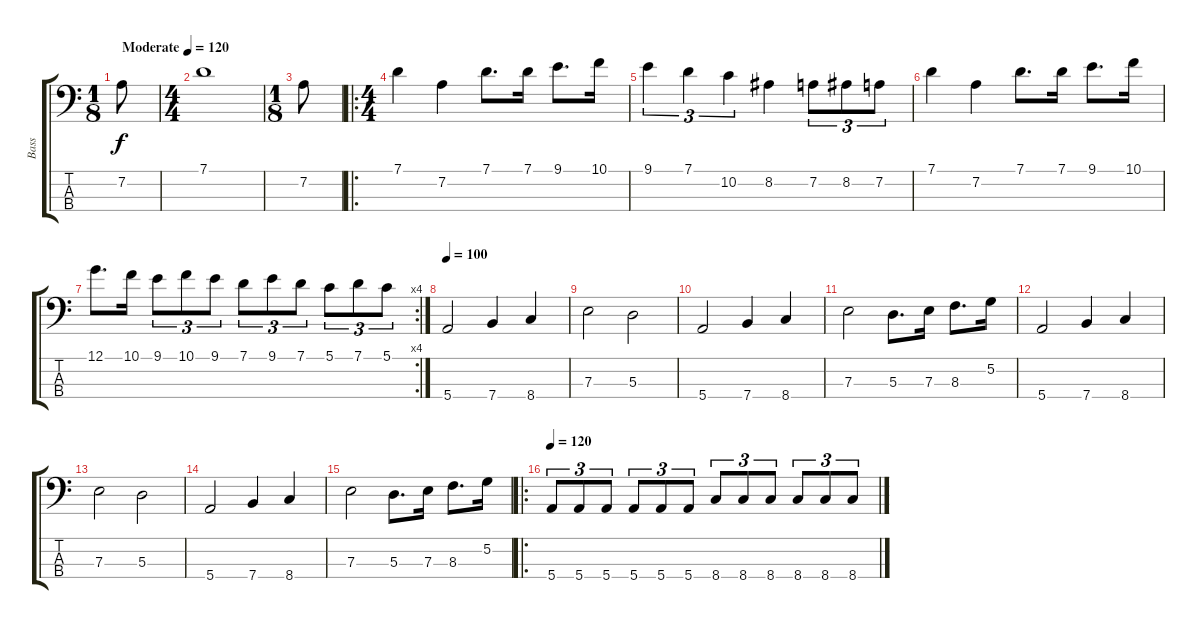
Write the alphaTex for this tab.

\track ("Bass" "Bass") {instrument electricbassfinger}
\staff {score tabs}
\tuning (G2 D2 A1 E1) {hide}
\ts (1 8)
\tempo (120 "Moderate")
\clef f4
\ks c
7.2.8{dy f instrument electricbassfinger} |
\ts (4 4)
7.1.1 |
\ts (1 8)
7.2.8 |
\ro
\ts (4 4)
7.1.4 7.2.4 7.1.8{d} 7.1.16 9.1.8{d} 10.1.16 |
9.1.4{tu (3 2)} 7.1.4{tu (3 2)} 10.2.4{tu (3 2)} 8.2.4 7.2.8{tu (3 2)} 8.2.8{tu (3 2)} 7.2.8{tu (3 2)} |
7.1.4 7.2.4 7.1.8{d} 7.1.16 9.1.8{d} 10.1.16 |
\rc 4
12.1.8{d} 10.1.16 9.1.8{tu (3 2)} 10.1.8{tu (3 2)} 9.1.8{tu (3 2)} 7.1.8{tu (3 2)} 9.1.8{tu (3 2)} 7.1.8{tu (3 2)} 5.1.8{tu (3 2)} 7.1.8{tu (3 2)} 5.1.8{tu (3 2)} |
\tempo 100
5.4.2 7.4.4 8.4.4 |
7.3.2 5.3.2 |
5.4.2 7.4.4 8.4.4 |
7.3.2 5.3.8{d} 7.3.16 8.3.8{d} 5.2.16 |
5.4.2 7.4.4 8.4.4 |
7.3.2 5.3.2 |
5.4.2 7.4.4 8.4.4 |
7.3.2 5.3.8{d} 7.3.16 8.3.8{d} 5.2.16 |
\ro
\tempo 120
5.4.8{tu (3 2)} 5.4.8{tu (3 2)} 5.4.8{tu (3 2)} 5.4.8{tu (3 2)} 5.4.8{tu (3 2)} 5.4.8{tu (3 2)} 8.4.8{tu (3 2)} 8.4.8{tu (3 2)} 8.4.8{tu (3 2)} 8.4.8{tu (3 2)} 8.4.8{tu (3 2)} 8.4.8{tu (3 2)}
